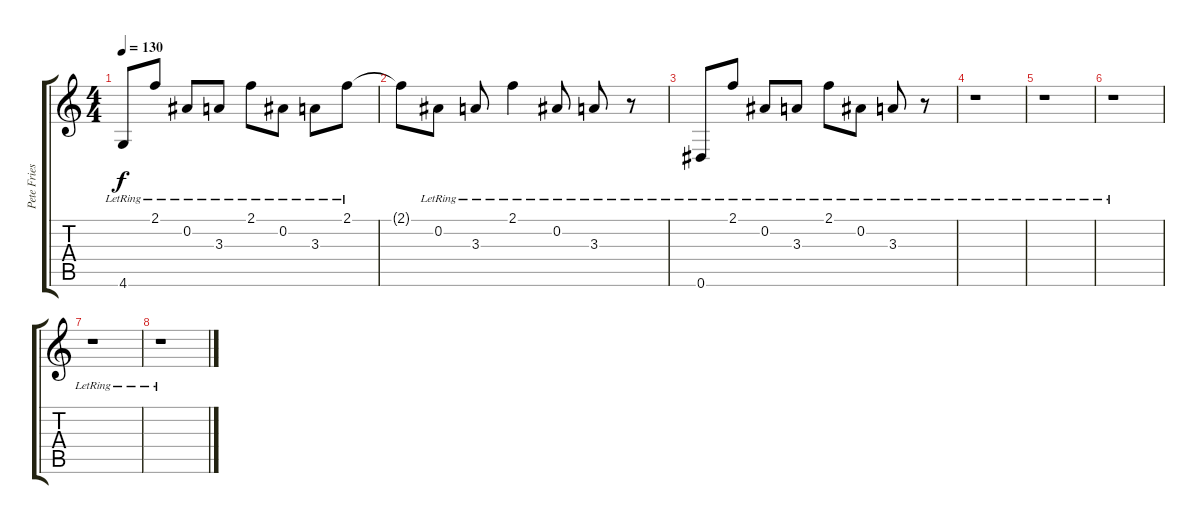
\track ("Pete Friesen" "Pete Fries") {instrument electricguitarjazz}
\staff {score tabs}
\tuning (Eb4 Bb3 Gb3 Db3 Ab2 Eb2) {hide}
\ts (4 4)
\tempo 130
\clef g2
\ks c
4.6{lr}.8{dy f} 2.1{lr}.8 0.2{lr}.8 3.3{lr}.8 2.1{lr}.8 0.2{lr}.8 3.3{lr}.8 2.1{lr}.8 |
2.1{t}.8 0.2{lr}.8 3.3{lr}.8 2.1{lr}.4 0.2{lr}.8 3.3{lr}.8 r.8 |
0.6{lr}.8 2.1{lr}.8 0.2{lr}.8 3.3{lr}.8 2.1{lr}.8 0.2{lr}.8 3.3{lr}.8 r.8 |
r.1 |
r.1 |
r.1 |
r.1 |
r.1
